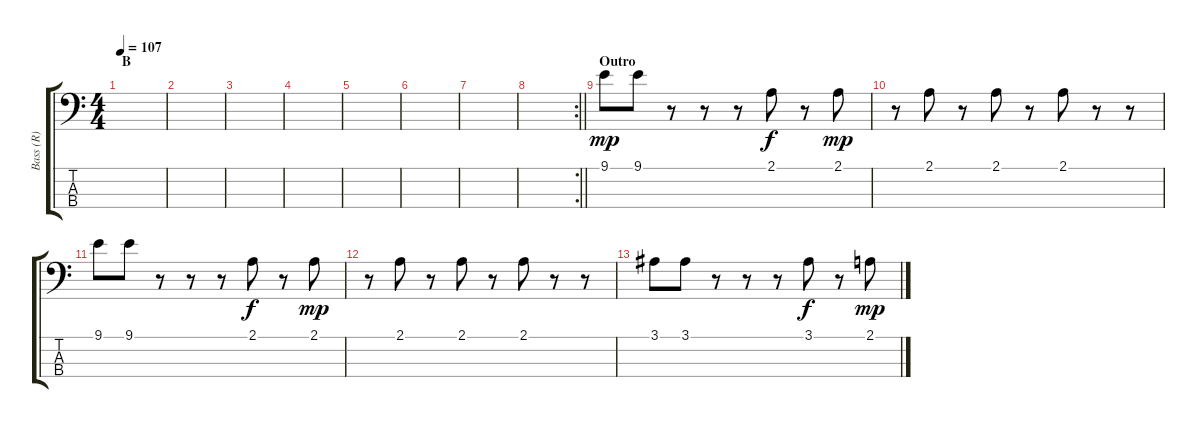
\track ("Bass (R)" "Bass (R)") {instrument electricbassfinger}
\staff {score tabs}
\tuning (G2 D2 A1 E1) {hide}
\ts (4 4)
\section ("" "B")
\tempo 107
\clef f4
\ks c
|
|
|
|
|
|
|
\rc 2
\barLineRight lightlight
|
\section ("" "Outro")
9.1.8{dy mp} 9.1.8 r.8 r.8 r.8 2.1.8{dy f} r.8 2.1.8{dy mp} |
r.8 2.1.8 r.8 2.1.8 r.8 2.1.8 r.8 r.8 |
9.1.8 9.1.8 r.8 r.8 r.8 2.1.8{dy f} r.8 2.1.8{dy mp} |
r.8 2.1.8 r.8 2.1.8 r.8 2.1.8 r.8 r.8 |
3.1.8 3.1.8 r.8 r.8 r.8 3.1.8{dy f} r.8 2.1.8{dy mp}
